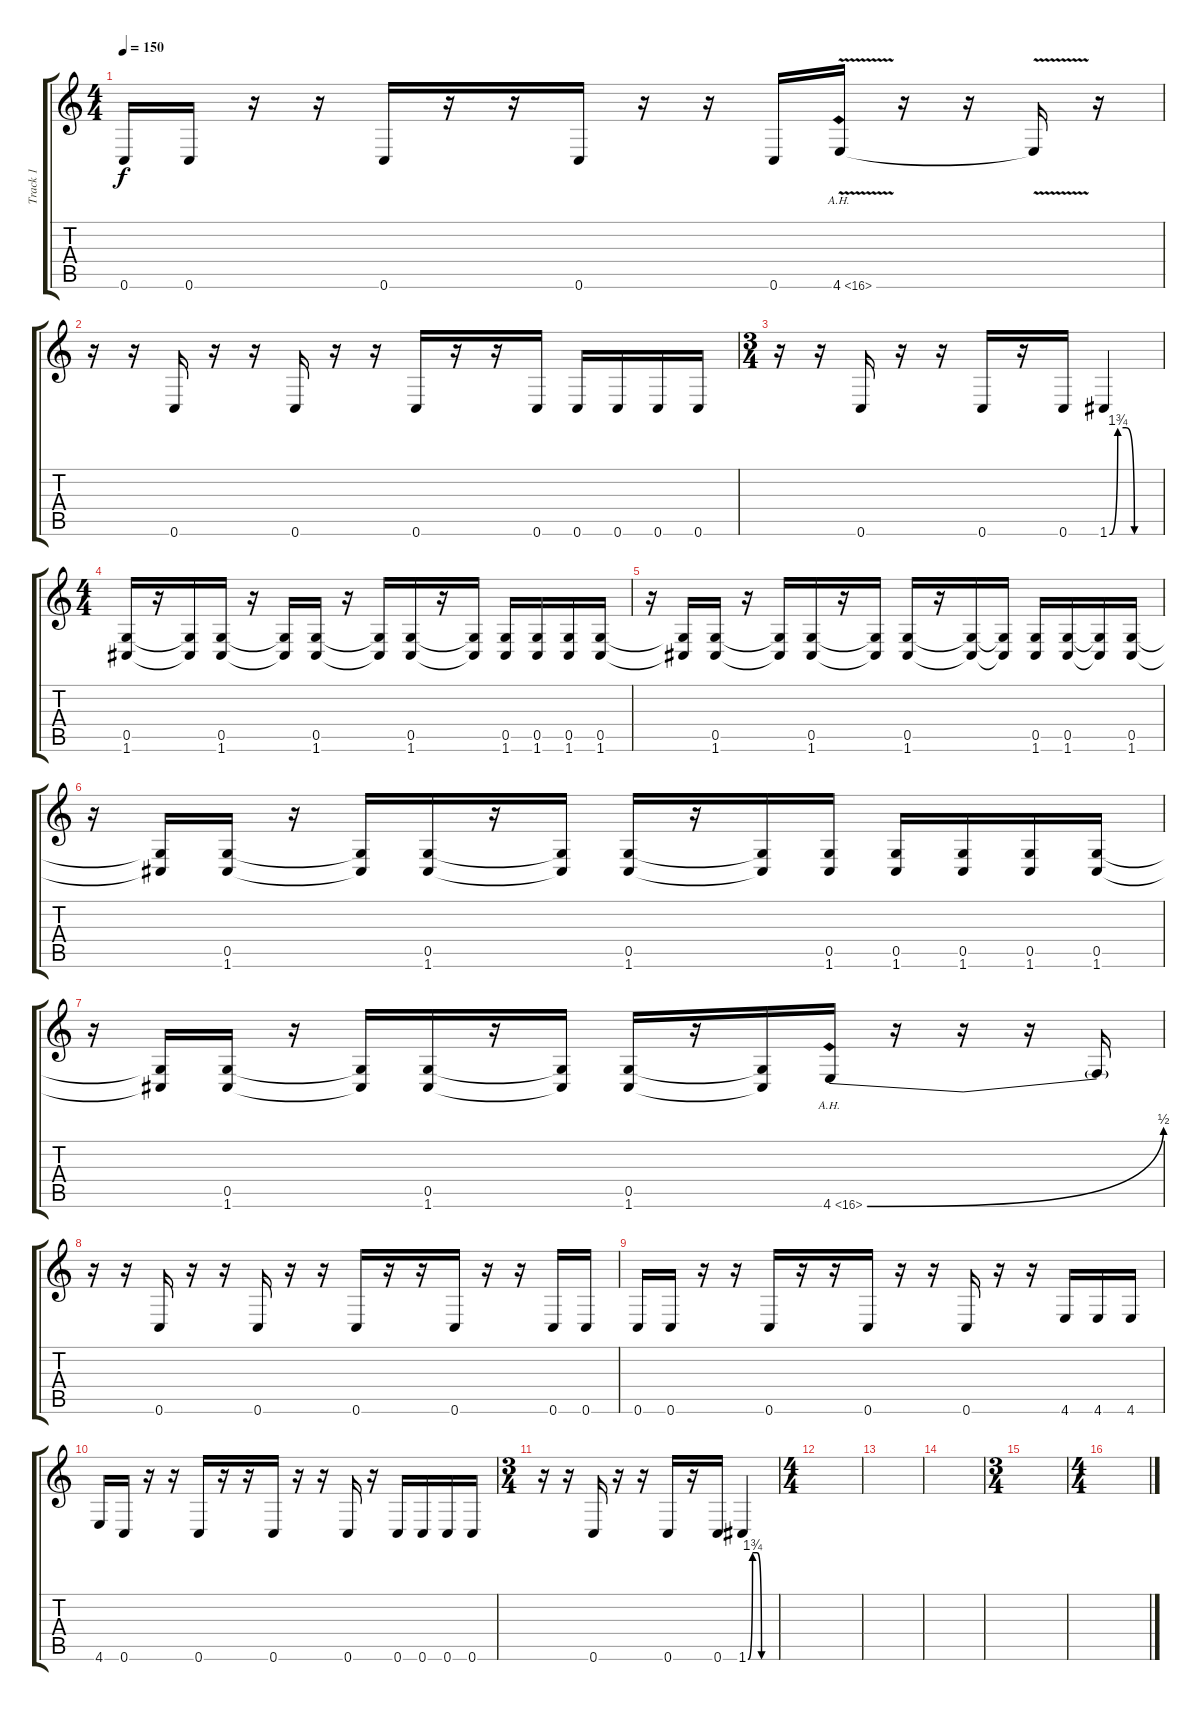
\track ("Track 1" "Track 1") {instrument distortionguitar}
\staff {score tabs}
\tuning (D4 A3 F3 C3 G2 C2) {hide}
\ts (4 4)
\tempo 150
\clef g2
\ks c
0.6.16{dy f} 0.6.16 r.16 r.16 0.6.16 r.16 r.16 0.6.16 r.16 r.16 0.6.16 4.6{ah 12 v}.16 r.16 r.16 4.6{t}.16 r.16 |
r.16 r.16 0.6.16 r.16 r.16 0.6.16 r.16 r.16 0.6.16 r.16 r.16 0.6.16 0.6.16 0.6.16 0.6.16 0.6.16 |
\ts (3 4)
r.16 r.16 0.6.16 r.16 r.16 0.6.16 r.16 0.6.16 1.6{be (custom 0 0 10 7 20 7 30 0 60 0)}.4 |
\ts (4 4)
(0.5 1.6).16 r.16 (0.5{t} 1.6{t}).16 (0.5 1.6).16 r.16 (0.5{t} 1.6{t}).16 (0.5 1.6).16 r.16 (0.5{t} 1.6{t}).16 (0.5 1.6).16 r.16 (0.5{t} 1.6{t}).16 (0.5 1.6).16 (0.5 1.6).16 (0.5 1.6).16 (0.5 1.6).16 |
r.16 (0.5{t} 1.6{t}).16 (0.5 1.6).16 r.16 (0.5{t} 1.6{t}).16 (0.5 1.6).16 r.16 (0.5{t} 1.6{t}).16 (0.5 1.6).16 r.16 (0.5{t} 1.6{t}).16 (0.5{t} 1.6{t}).16 (0.5 1.6).16 (0.5 1.6).16 (0.5{t} 1.6{t}).16 (0.5 1.6).16 |
r.16 (0.5{t} 1.6{t}).16 (0.5 1.6).16 r.16 (0.5{t} 1.6{t}).16 (0.5 1.6).16 r.16 (0.5{t} 1.6{t}).16 (0.5 1.6).16 r.16 (0.5{t} 1.6{t}).16 (0.5 1.6).16 (0.5 1.6).16 (0.5 1.6).16 (0.5 1.6).16 (0.5 1.6).16 |
r.16 (0.5{t} 1.6{t}).16 (0.5 1.6).16 r.16 (0.5{t} 1.6{t}).16 (0.5 1.6).16 r.16 (0.5{t} 1.6{t}).16 (0.5 1.6).16 r.16 (0.5{t} 1.6{t}).16 4.6{be (bend 0 0 60 2) ah 12}.16 r.16 r.16 r.16 4.6{t}.16 |
r.16 r.16 0.6.16 r.16 r.16 0.6.16 r.16 r.16 0.6.16 r.16 r.16 0.6.16 r.16 r.16 0.6.16 0.6.16 |
0.6.16 0.6.16 r.16 r.16 0.6.16 r.16 r.16 0.6.16 r.16 r.16 0.6.16 r.16 r.16 4.6.16 4.6.16 4.6.16 |
4.6.16 0.6.16 r.16 r.16 0.6.16 r.16 r.16 0.6.16 r.16 r.16 0.6.16 r.16 0.6.16 0.6.16 0.6.16 0.6.16 |
\ts (3 4)
r.16 r.16 0.6.16 r.16 r.16 0.6.16 r.16 0.6.16 1.6{be (custom 0 0 10 7 20 7 30 0 60 0)}.4 |
\ts (4 4)
|
|
|
\ts (3 4)
|
\ts (4 4)
